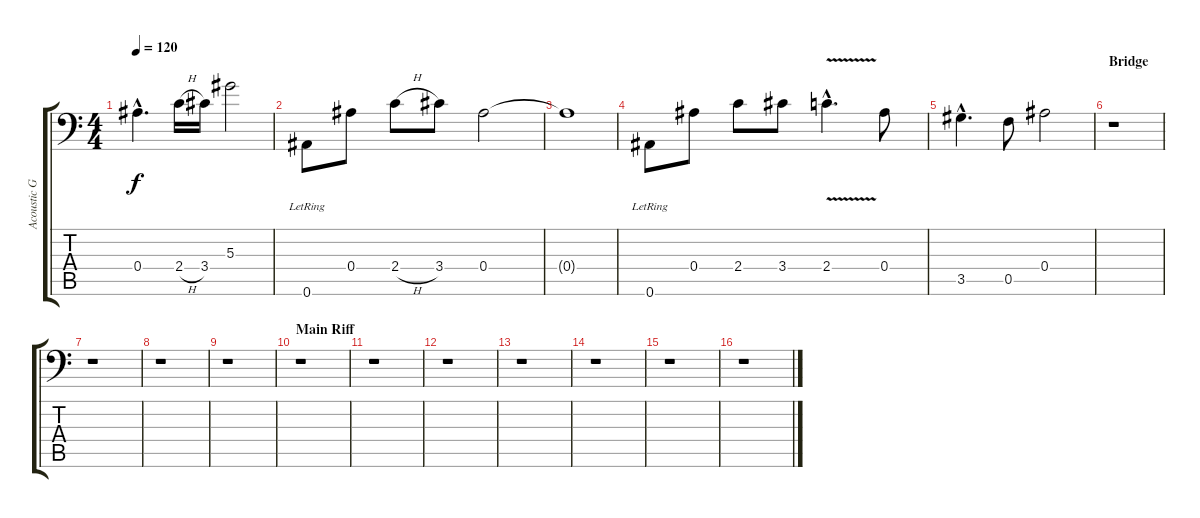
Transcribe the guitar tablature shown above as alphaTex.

\track ("Acoustic Guitar 1" "Acoustic G") {instrument electricguitarjazz}
\staff {score tabs}
\tuning (C4 G3 Eb3 Bb2 F2 Bb1) {hide}
\ts (4 4)
\tempo 120
\clef f4
\ks c
0.4{hac}.4{d dy f} 2.4{h}.16 3.4.16 5.3.2 |
0.6{lr}.8 0.4.8 2.4{h}.8 3.4.8 0.4.2 |
0.4{t}.1 |
0.6{lr}.8 0.4.8 2.4.8 3.4.8 2.4{v hac}.4{d} 0.4.8 |
3.5{hac}.4{d} 0.5.8 0.4.2 |
\section ("" "Bridge")
r.1 |
r.1 |
r.1 |
r.1 |
\section ("" "Main Riff")
r.1 |
r.1 |
r.1 |
r.1 |
r.1 |
r.1 |
r.1
